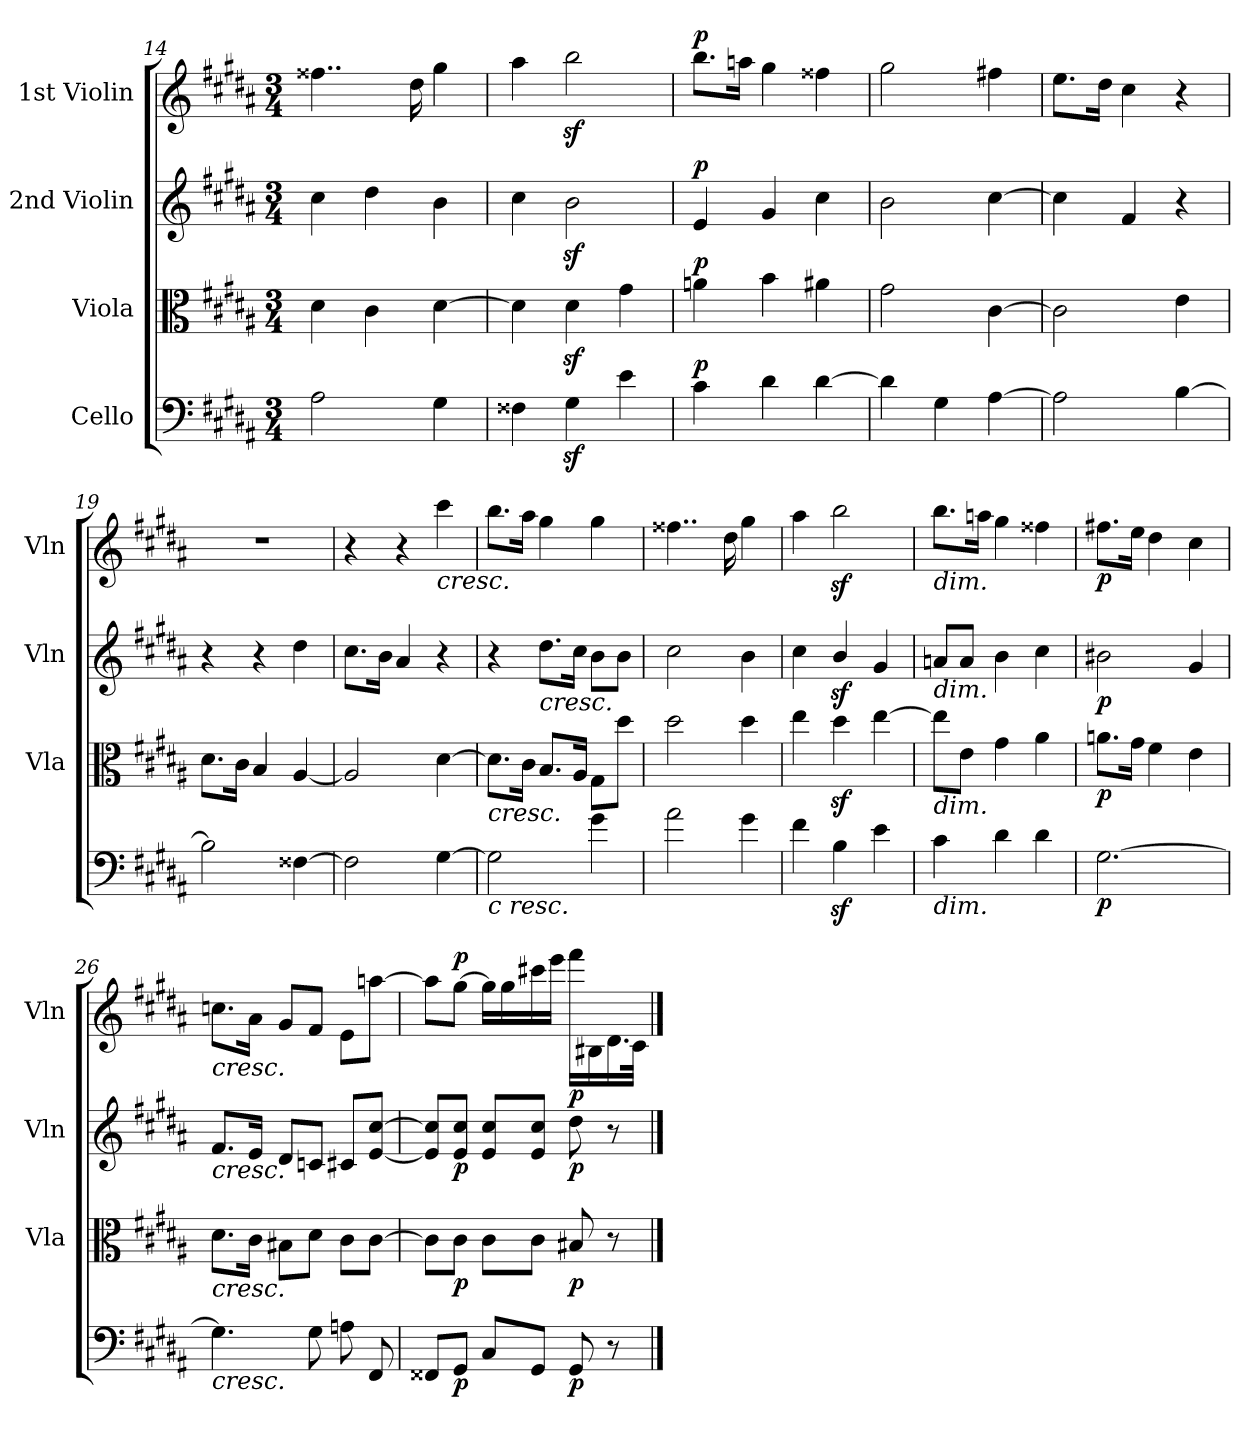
**kern	**dynam	**kern	**dynam	**kern	**dynam	**kern	**dynam
*part4	*part4	*part3	*part3	*part2	*part2	*part1	*part1
*staff4	*staff4	*staff3	*staff3	*staff2	*staff2	*staff1	*staff1
*I"Cello	*	*I"Viola	*	*I"2nd Violin	*	*I"1st Violin	*
*	*	*I'Vla	*	*I'Vln	*	*I'Vln	*
*clefF4	*	*clefC3	*	*clefG2	*	*clefG2	*
*k[f#c#g#d#a#]	*	*k[f#c#g#d#a#]	*	*k[f#c#g#d#a#]	*	*k[f#c#g#d#a#]	*
*g#:	*	*g#:	*	*g#:	*	*g#:	*
*M3/4	*	*M3/4	*	*M3/4	*	*M3/4	*
=14	=14	=14	=14	=14	=14	=14	=14
2A#\	.	4d#\	.	4cc#\	.	4..ff##X\	.
.	.	4c#\	.	4dd#\	.	.	.
.	.	.	.	.	.	16dd#\	.
4G#\	.	[4d#\	.	4b\	.	4gg#\	.
=15	=15	=15	=15	=15	=15	=15	=15
4F##X\	.	4d#\]	.	4cc#\	.	4aa#\	.
4G#z<\	.	4d#z<\	.	2bz<\	.	2bbz<\	.
4e\	.	4g#\	.	.	.	.	.
!!LO:PB:g=z
=16	=16	=16	=16	=16	=16	=16	=16
!	!LO:DY:a	!	!LO:DY:a	!	!LO:DY:a	!	!LO:DY:a
4c#\	p	4an\	p	4e/	p	8.bb\L	p
.	.	.	.	.	.	16aan\Jk	.
4d#\	.	4b\	.	4g#/	.	4gg#\	.
[4d#\	.	4a#X\	.	4cc#\	.	4ff##X\	.
=17	=17	=17	=17	=17	=17	=17	=17
4d#\]	.	2g#\	.	2b\	.	2gg#\	.
4G#\	.	.	.	.	.	.	.
[4A#\	.	[4c#\	.	[4cc#\	.	4ff#X\	.
=18	=18	=18	=18	=18	=18	=18	=18
2A#\]	.	2c#\]	.	4cc#\]	.	8.ee\L	.
.	.	.	.	.	.	16dd#\Jk	.
.	.	.	.	4f#/	.	4cc#\	.
[4B\	.	4e\	.	4r	.	4r	.
=19	=19	=19	=19	=19	=19	=19	=19
2B\]	.	8.d#\L	.	4r	.	2.r	.
.	.	16c#\Jk	.	.	.	.	.
.	.	4B/	.	4r	.	.	.
[4F##X\	.	[4A#/	.	4dd#\	.	.	.
=20	=20	=20	=20	=20	=20	=20	=20
2F##\]	.	2A#/]	.	8.cc#\L	.	4r	.
.	.	.	.	16b\Jk	.	.	.
.	.	.	.	4a#/	.	4r	.
!	!	!	!	!	!	!LO:TX:b:i:t=cresc.	!
[4G#\	.	[4d#\	.	4r	.	4ccc#\	.
=21	=21	=21	=21	=21	=21	=21	=21
!	!	!LO:TX:b:i:t=cresc.	!	!	!	!	!
!LO:TX:b:i:t=c resc.	!	!	!	!	!	!	!
2G#\]	.	8.d#\L]	.	4r	.	8.bb\L	.
.	.	16c#\Jk	.	.	.	16aa#\Jk	.
!	!	!	!	!LO:TX:b:i:t=cresc.	!	!	!
.	.	8.B/L	.	8.dd#\L	.	4gg#\	.
.	.	16A#/Jk	.	16cc#\Jk	.	.	.
4g#\	.	8G#\L	.	8b\L	.	4gg#\	.
.	.	8dd#\J	.	8b\J	.	.	.
!!LO:PB:g=z
=22	=22	=22	=22	=22	=22	=22	=22
2a#\	.	2dd#\	.	2cc#\	.	4..ff##X\	.
.	.	.	.	.	.	16dd#\	.
4g#\	.	4dd#\	.	4b\	.	4gg#\	.
=23	=23	=23	=23	=23	=23	=23	=23
4f#\	.	4ee\	.	4cc#\	.	4aa#\	.
4Bz<\	.	4dd#z<\	.	4bz>/	.	2bbz<\	.
4e\	.	[4ee\	.	4g#/	.	.	.
=24	=24	=24	=24	=24	=24	=24	=24
!	!	!	!	!	!	!LO:TX:b:i:t=dim.	!
!	!	!	!	!LO:TX:b:i:t=dim.	!	!	!
!	!	!LO:TX:b:i:t=dim.	!	!	!	!	!
!LO:TX:b:i:t=dim.	!	!	!	!	!	!	!
4c#\	.	8ee\L]	.	8an/L	.	8.bb\L	.
.	.	8e\J	.	8a/J	.	.	.
.	.	.	.	.	.	16aan\Jk	.
4d#\	.	4g#\	.	4b\	.	4gg#\	.
4d#\	.	4a#\	.	4cc#\	.	4ff##X\	.
!!LO:PB:g=z
=25	=25	=25	=25	=25	=25	=25	=25
!	!LO:DY:b	!	!LO:DY:b	!	!LO:DY:b	!	!LO:DY:b
[2.G#\	p	8.an\L	p	2b#X\	p	8.ff#X\L	p
.	.	16g#\Jk	.	.	.	16ee\Jk	.
.	.	4f#\	.	.	.	4dd#\	.
.	.	4e\	.	4g#/	.	4cc#\	.
=26	=26	=26	=26	=26	=26	=26	=26
!	!	!	!	!	!	!LO:TX:b:i:t=cresc.	!
!	!	!	!	!LO:TX:b:i:t=cresc.	!	!	!
!	!	!LO:TX:b:i:t=cresc.	!	!	!	!	!
!LO:TX:b:i:t=cresc.	!	!	!	!	!	!	!
4.G#\]	.	8.d#\L	.	8.f#/L	.	8.ccn\L	.
.	.	16c#\Jk	.	16e/Jk	.	16a#\Jk	.
.	.	8B#X\L	.	8d#/L	.	8g#/L	.
8G#\	.	8d#\J	.	8cn/J	.	8f#/J	.
8An\	.	8c#\L	.	8c#X/L	.	8e\L	.
8FF#/	.	[8c#\J	.	[8e/ [8cc#/J	.	[8aan\J	.
=27	=27	=27	=27	=27	=27	=27	=27
8FF##X/L	.	8c#\L]	.	8e/] 8cc#/]L	.	8aa\L]	.
!	!LO:DY:b	!	!LO:DY:b	!	!LO:DY:b	!	!LO:DY:a
8GG#/J	p	8c#\J	p	8e/ 8cc#/J	p	[8gg#\J	p
8C#/L	.	8c#\L	.	8e/ 8cc#/L	.	16gg#\LL]	.
.	.	.	.	.	.	16gg#\	.
8GG#/J	.	8c#\J	.	8e/ 8cc#/J	.	16ccc#X\	.
.	.	.	.	.	.	16eee\JJ	.
!	!LO:DY:b	!	!LO:DY:b	!	!LO:DY:b	!	!LO:DY:b
8GG#/	p	8B#X/	p	8dd#\	p	16fff#\LL	p
.	.	.	.	.	.	16B#X\	.
8r	.	8r	.	8r	.	16.d#\	.
.	.	.	.	.	.	32c#\JJk	.
==	==	==	==	==	==	==	==
*-	*-	*-	*-	*-	*-	*-	*-
